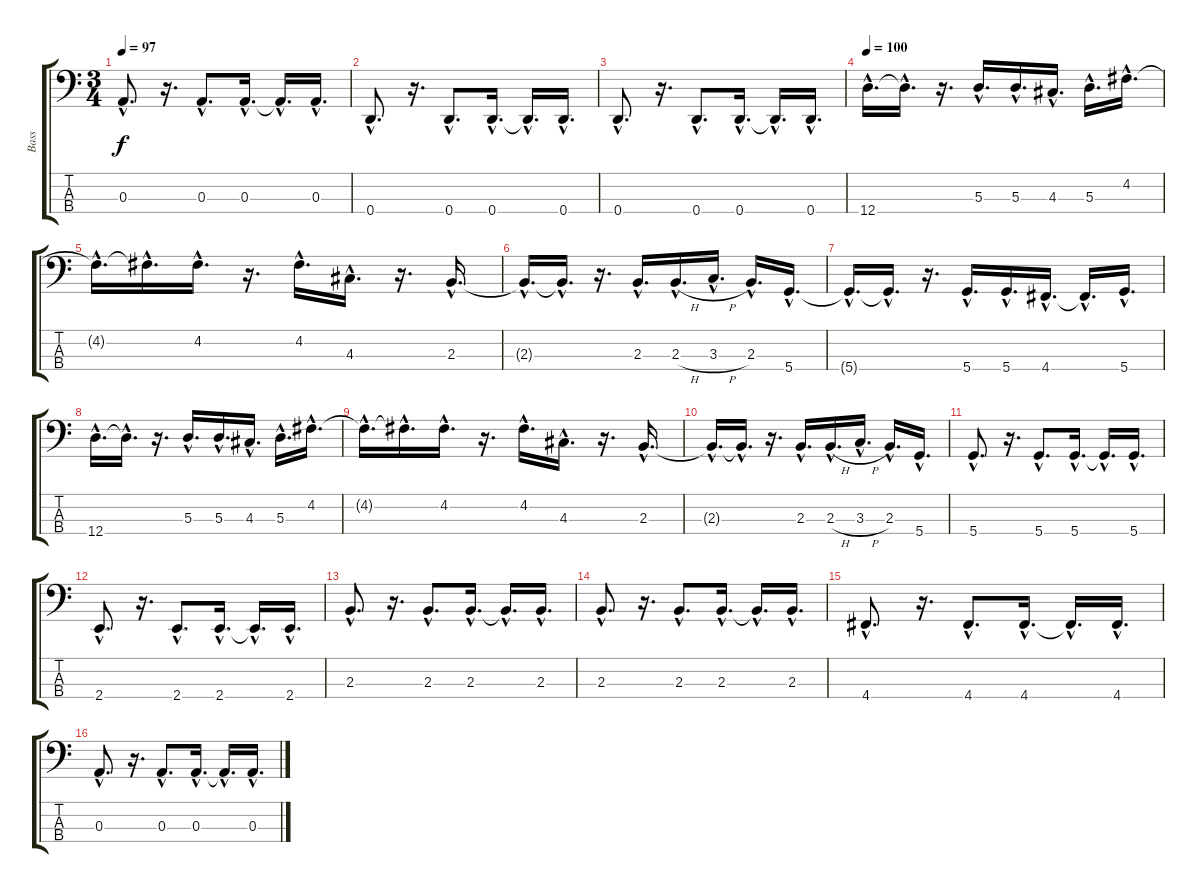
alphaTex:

\track ("Bass" "Bass") {instrument electricbassfinger}
\staff {score tabs}
\tuning (G2 D2 A1 D1) {hide}
\ts (3 4)
\tempo 97
\clef f4
\ks c
0.3{hac}.8{d dy f} r.16{d} 0.3{hac}.8{d} 0.3{hac}.16{d} 0.3{hac t}.16{d} 0.3{hac}.16{d} |
0.4{hac}.8{d} r.16{d} 0.4{hac}.8{d} 0.4{hac}.16{d} 0.4{hac t}.16{d} 0.4{hac}.16{d} |
0.4{hac}.8{d} r.16{d} 0.4{hac}.8{d} 0.4{hac}.16{d} 0.4{hac t}.16{d} 0.4{hac}.16{d} |
\tempo 100
12.4{hac}.16{d} 12.4{hac t}.16{d} r.16{d} 5.3{hac}.16{d} 5.3{hac}.16{d} 4.3{hac}.16{d} 5.3{hac}.16{d} 4.2{hac}.16{d} |
4.2{hac t}.16{d} 4.2{hac t}.16{d} 4.2{hac}.16{d} r.16{d} 4.2{hac}.16{d} 4.3{hac}.16{d} r.16{d} 2.3{hac}.16{d} |
2.3{hac t}.16{d} 2.3{hac t}.16{d} r.16{d} 2.3{hac}.16{d} 2.3{h hac}.16{d} 3.3{h hac}.16{d} 2.3{hac}.16{d} 5.4{hac}.16{d} |
5.4{hac t}.16{d} 5.4{hac t}.16{d} r.16{d} 5.4{hac}.16{d} 5.4{hac}.16{d} 4.4{hac}.16{d} 4.4{hac t}.16{d} 5.4{hac}.16{d} |
12.4{hac}.16{d} 12.4{hac t}.16{d} r.16{d} 5.3{hac}.16{d} 5.3{hac}.16{d} 4.3{hac}.16{d} 5.3{hac}.16{d} 4.2{hac}.16{d} |
4.2{hac t}.16{d} 4.2{hac t}.16{d} 4.2{hac}.16{d} r.16{d} 4.2{hac}.16{d} 4.3{hac}.16{d} r.16{d} 2.3{hac}.16{d} |
2.3{hac t}.16{d} 2.3{hac t}.16{d} r.16{d} 2.3{hac}.16{d} 2.3{h hac}.16{d} 3.3{h hac}.16{d} 2.3{hac}.16{d} 5.4{hac}.16{d} |
5.4{hac}.8{d} r.16{d} 5.4{hac}.8{d} 5.4{hac}.16{d} 5.4{hac t}.16{d} 5.4{hac}.16{d} |
2.4{hac}.8{d} r.16{d} 2.4{hac}.8{d} 2.4{hac}.16{d} 2.4{hac t}.16{d} 2.4{hac}.16{d} |
2.3{hac}.8{d} r.16{d} 2.3{hac}.8{d} 2.3{hac}.16{d} 2.3{hac t}.16{d} 2.3{hac}.16{d} |
2.3{hac}.8{d} r.16{d} 2.3{hac}.8{d} 2.3{hac}.16{d} 2.3{hac t}.16{d} 2.3{hac}.16{d} |
4.4{hac}.8{d} r.16{d} 4.4{hac}.8{d} 4.4{hac}.16{d} 4.4{hac t}.16{d} 4.4{hac}.16{d} |
0.3{hac}.8{d} r.16{d} 0.3{hac}.8{d} 0.3{hac}.16{d} 0.3{hac t}.16{d} 0.3{hac}.16{d}
